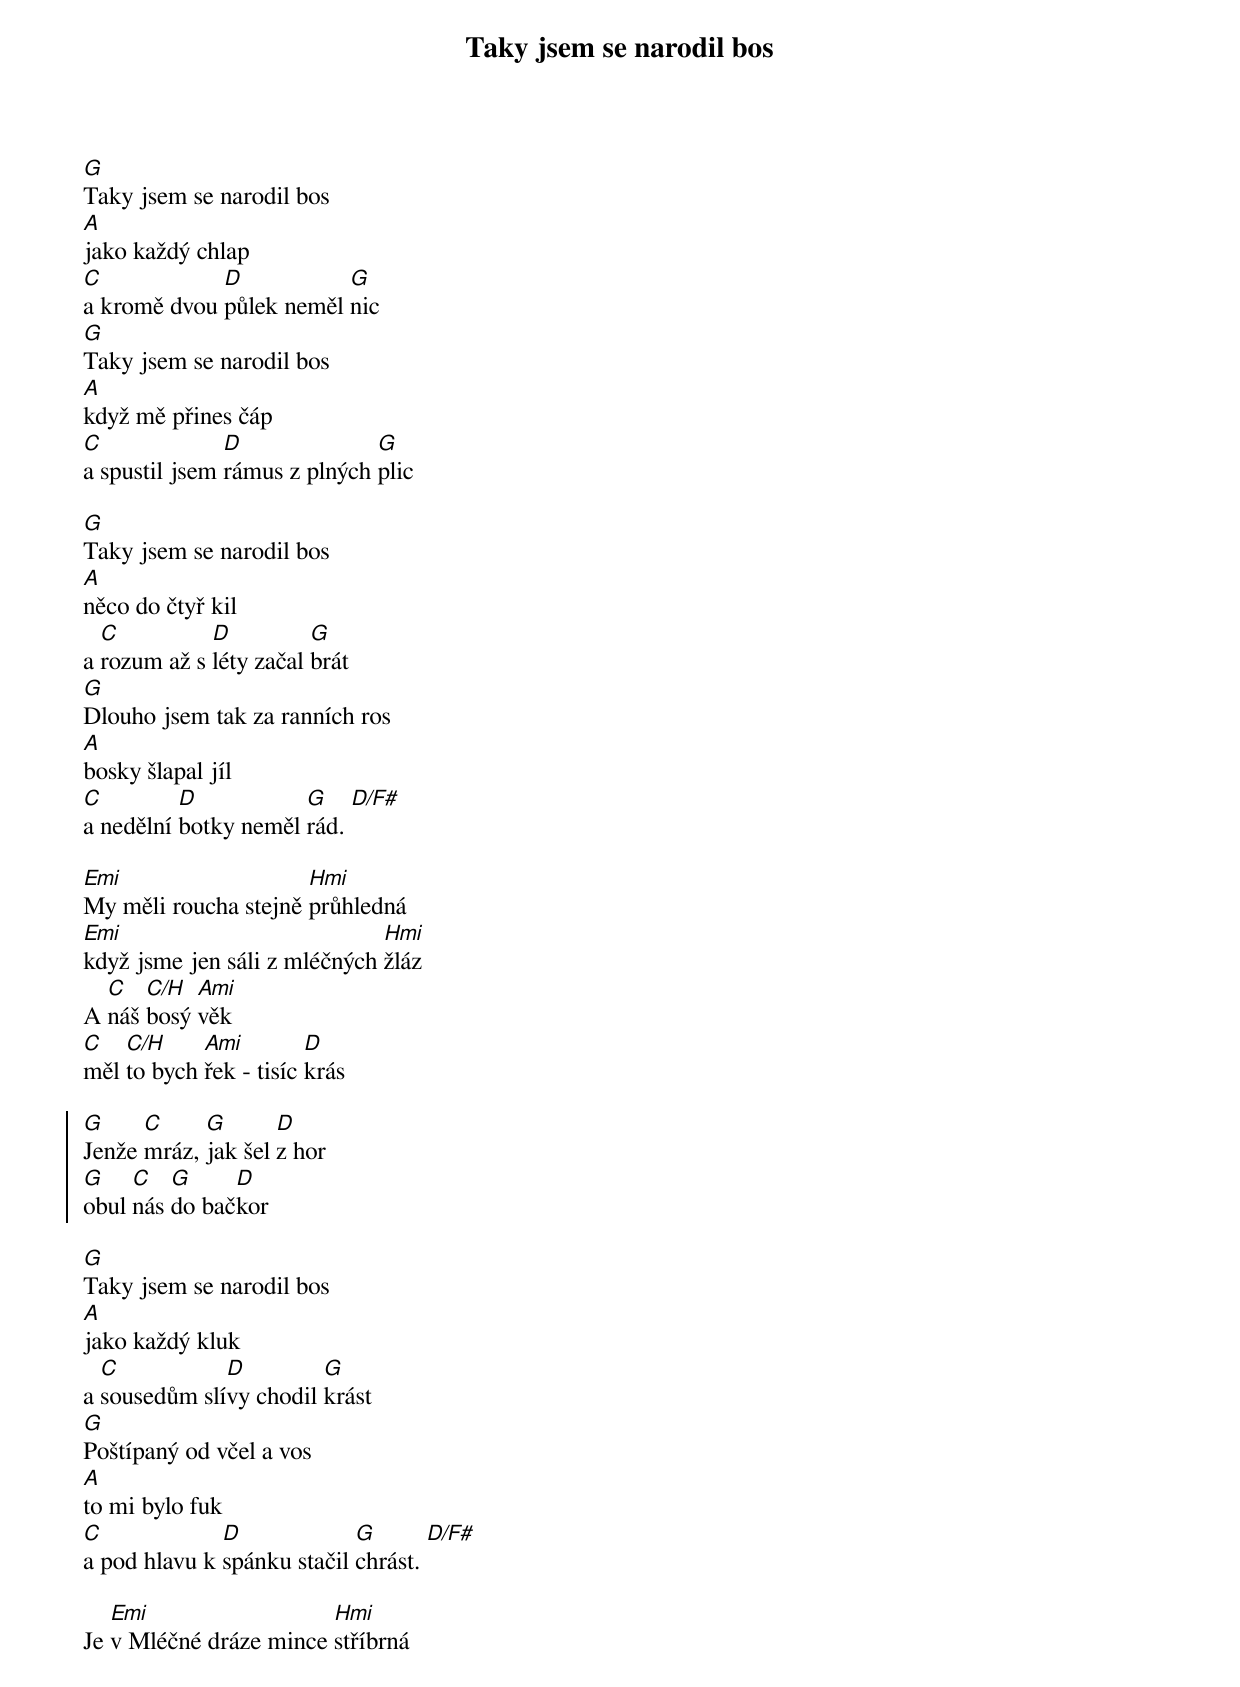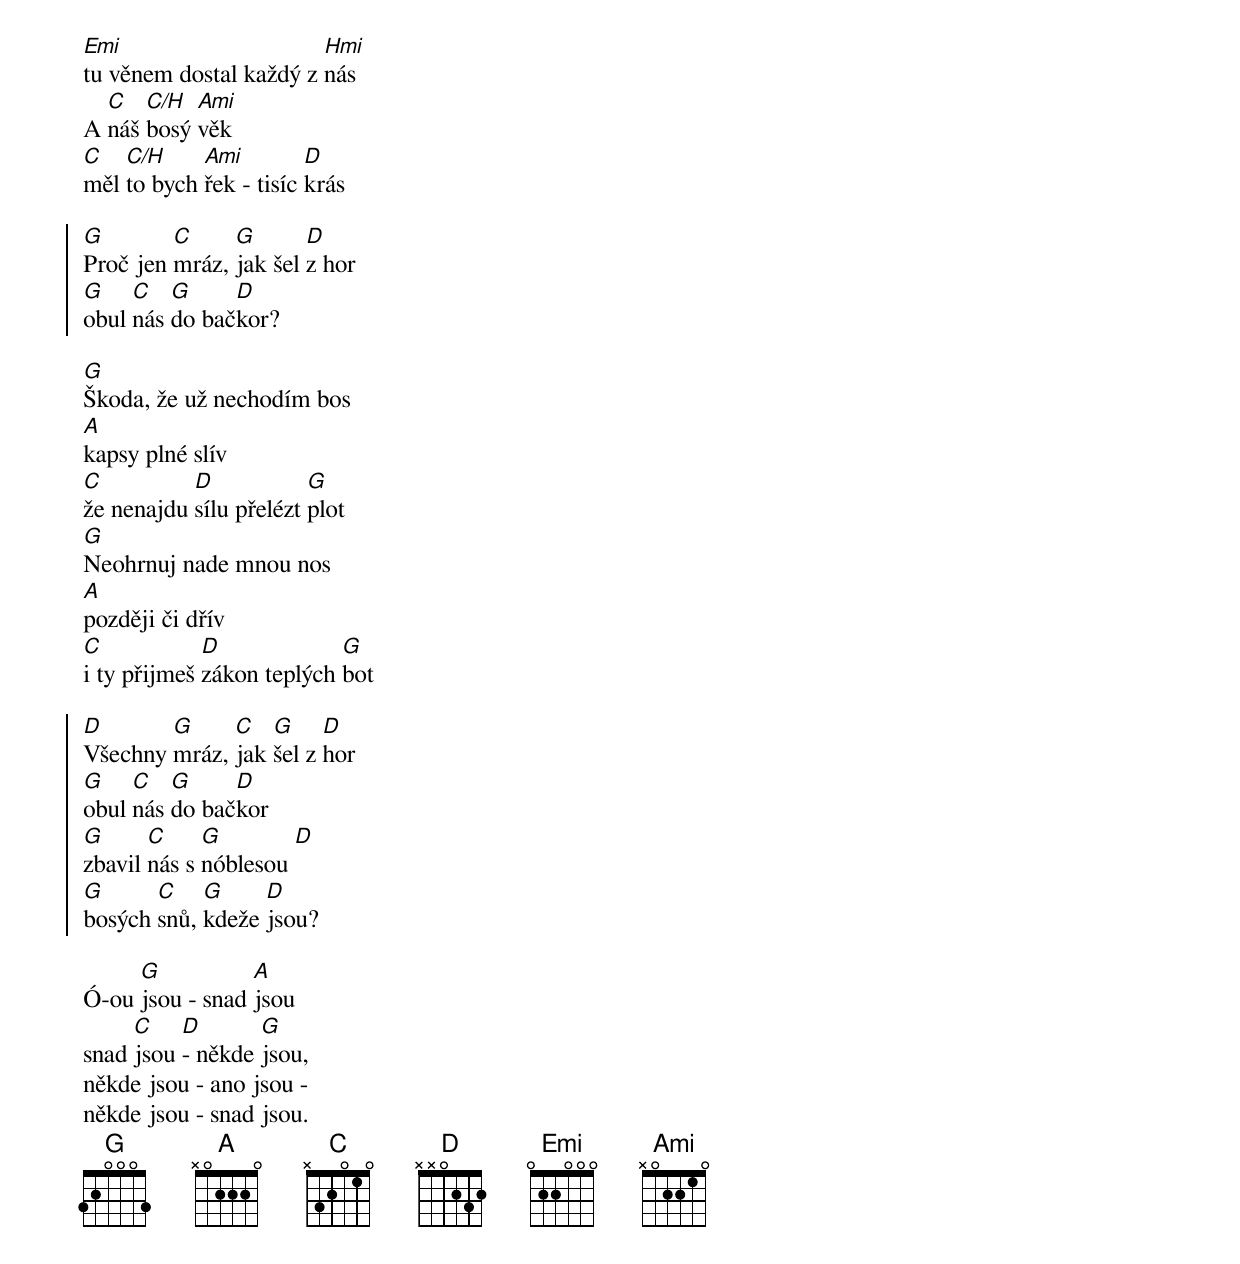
{title: Taky jsem se narodil bos}
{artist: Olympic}
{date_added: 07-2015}
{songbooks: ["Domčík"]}
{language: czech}
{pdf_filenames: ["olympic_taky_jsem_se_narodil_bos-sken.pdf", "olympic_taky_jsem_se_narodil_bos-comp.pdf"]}
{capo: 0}
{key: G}
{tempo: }
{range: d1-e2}
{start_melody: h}
{start_of_verse}
[G]Taky jsem se narodil bos
[A]jako každý chlap
[C]a kromě dvou [D]půlek neměl [G]nic
[G]Taky jsem se narodil bos
[A]když mě přines čáp
[C]a spustil jsem [D]rámus z plných [G]plic
{end_of_verse}

{start_of_verse}
[G]Taky jsem se narodil bos
[A]něco do čtyř kil
a [C]rozum až s [D]léty začal [G]brát
[G]Dlouho jsem tak za ranních ros
[A]bosky šlapal jíl
[C]a nedělní [D]botky neměl [G]rád. [D/F#]
{end_of_verse}

{start_of_bridge}
[Emi]My měli roucha stejně [Hmi]průhledná
[Emi]když jsme jen sáli z mléčných [Hmi]žláz
A [C]náš [C/H]bosý [Ami]věk
[C]měl [C/H]to bych [Ami]řek - tisíc [D]krás
{end_of_bridge}

{start_of_chorus}
[G]Jenže [C]mráz, [G]jak šel [D]z hor
[G]obul [C]nás [G]do bač[D]kor
{end_of_chorus}

{start_of_verse}
[G]Taky jsem se narodil bos
[A]jako každý kluk
a [C]sousedům slí[D]vy chodil [G]krást
[G]Poštípaný od včel a vos
[A]to mi bylo fuk
[C]a pod hlavu k [D]spánku stačil [G]chrást. [D/F#]
{end_of_verse}

{start_of_bridge}
Je [Emi]v Mléčné dráze mince [Hmi]stříbrná
[Emi]tu věnem dostal každý z [Hmi]nás
A [C]náš [C/H]bosý [Ami]věk
[C]měl [C/H]to bych [Ami]řek - tisíc [D]krás
{end_of_bridge}

{start_of_chorus}
[G]Proč jen [C]mráz, [G]jak šel [D]z hor
[G]obul [C]nás [G]do bač[D]kor?
{end_of_chorus}

{start_of_verse}
[G]Škoda, že už nechodím bos
[A]kapsy plné slív
[C]že nenajdu [D]sílu přelézt [G]plot
[G]Neohrnuj nade mnou nos
[A]později či dřív
[C]i ty přijmeš [D]zákon teplých [G]bot
{end_of_verse}

{start_of_chorus}
[D]Všechny [G]mráz, [C]jak [G]šel z [D]hor
[G]obul [C]nás [G]do bač[D]kor
[G]zbavil [C]nás s [G]nóblesou [D]
[G]bosých [C]snů, [G]kdeže [D]jsou?
{end_of_chorus}

{start_of_verse}
Ó-ou [G]jsou - snad [A]jsou
snad [C]jsou [D]- někde [G]jsou,
někde jsou - ano jsou -
někde jsou - snad jsou.
{end_of_verse}
